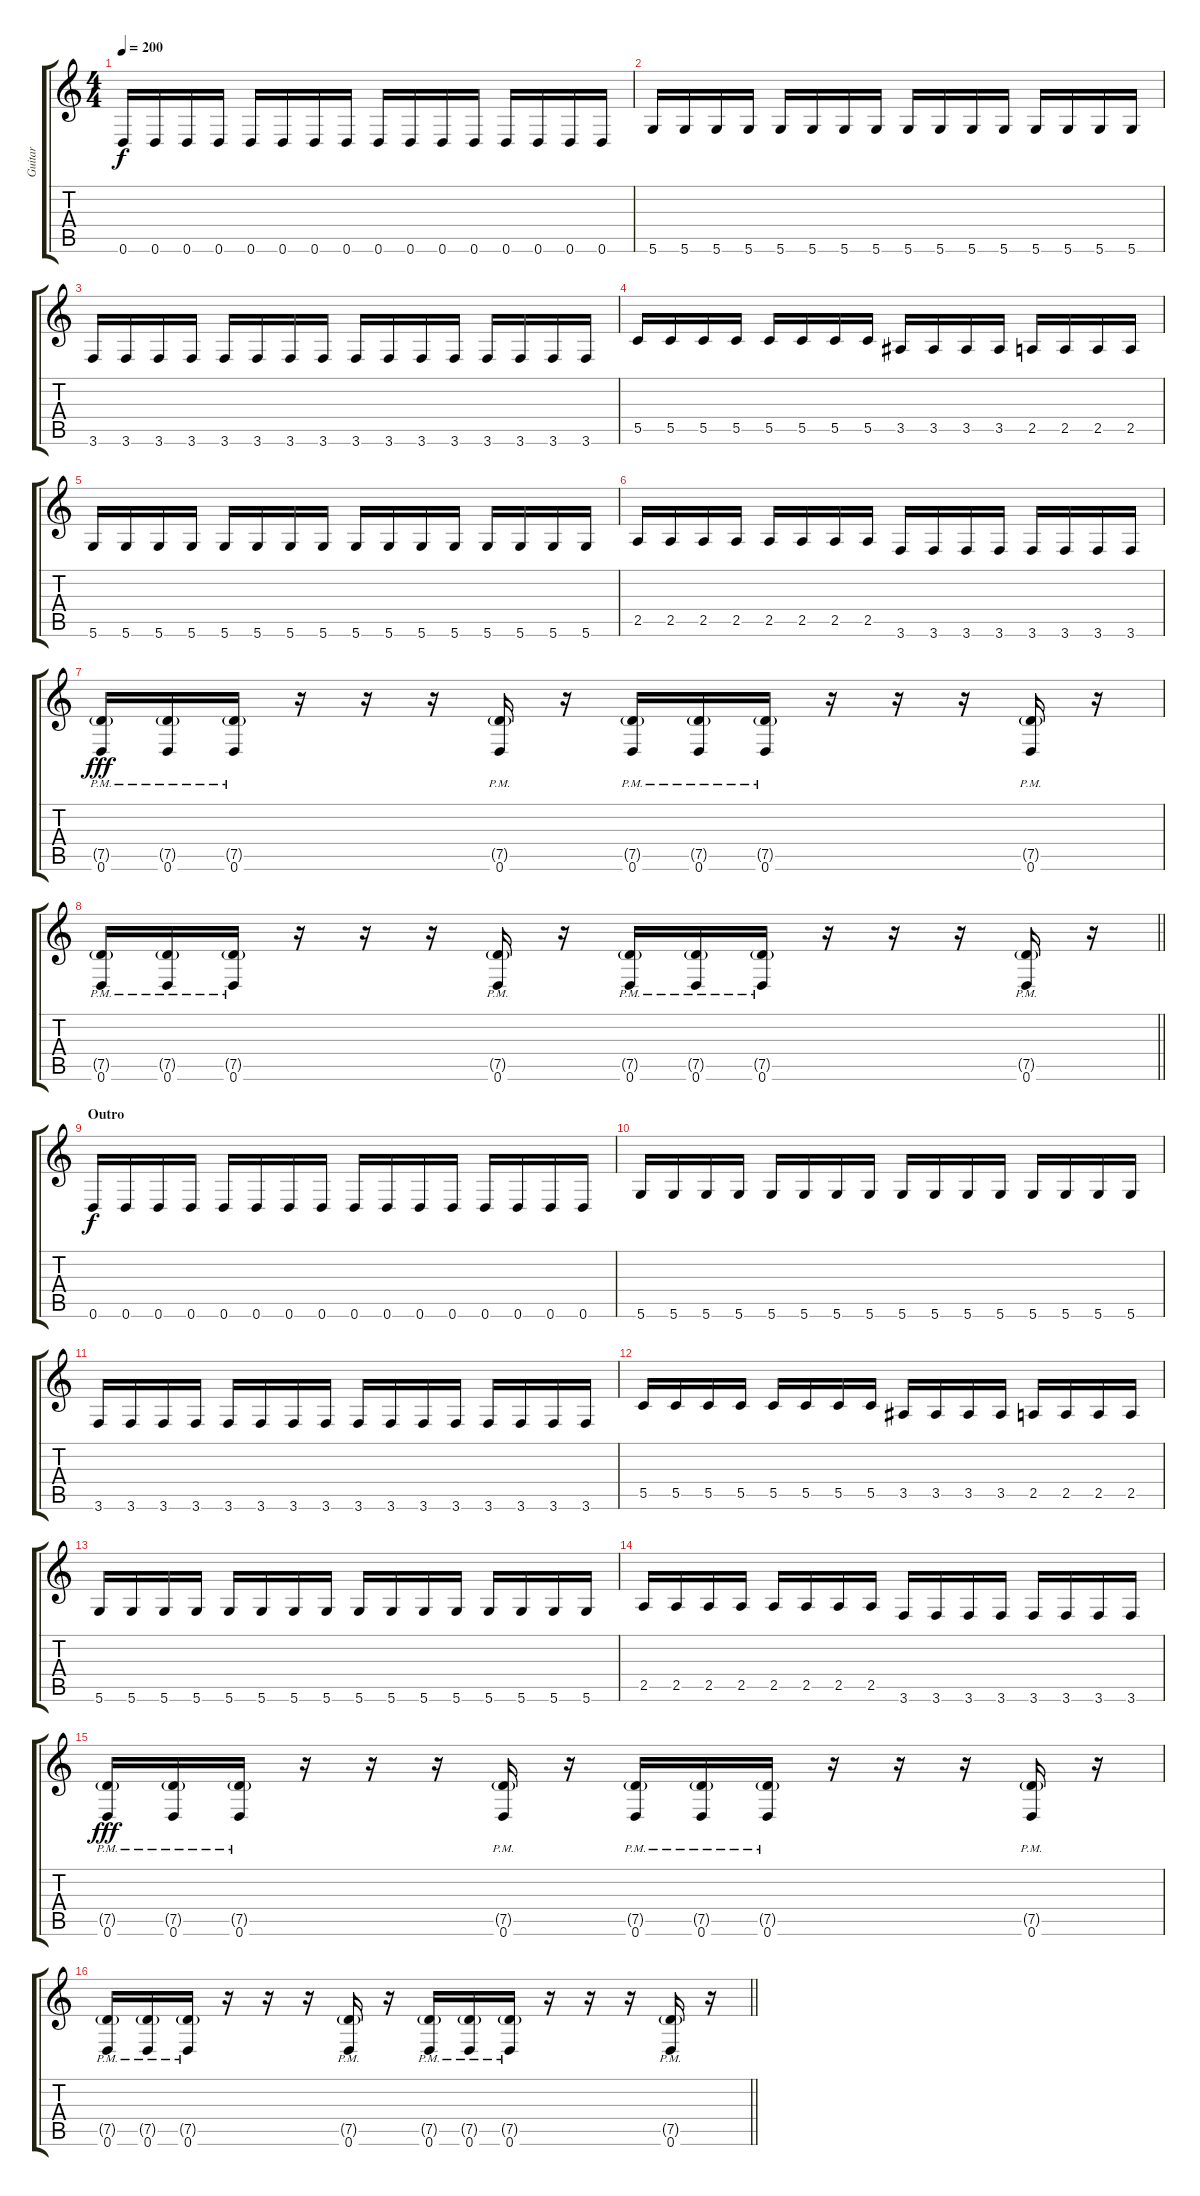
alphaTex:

\track ("Guitar" "Guitar") {instrument distortionguitar}
\staff {score tabs}
\tuning (D4 A3 F3 C3 G2 D2) {hide}
\ts (4 4)
\tempo 200
\clef g2
\ks c
0.6.16{dy f} 0.6.16 0.6.16 0.6.16 0.6.16 0.6.16 0.6.16 0.6.16 0.6.16 0.6.16 0.6.16 0.6.16 0.6.16 0.6.16 0.6.16 0.6.16 |
5.6.16 5.6.16 5.6.16 5.6.16 5.6.16 5.6.16 5.6.16 5.6.16 5.6.16 5.6.16 5.6.16 5.6.16 5.6.16 5.6.16 5.6.16 5.6.16 |
3.6.16 3.6.16 3.6.16 3.6.16 3.6.16 3.6.16 3.6.16 3.6.16 3.6.16 3.6.16 3.6.16 3.6.16 3.6.16 3.6.16 3.6.16 3.6.16 |
5.5.16 5.5.16 5.5.16 5.5.16 5.5.16 5.5.16 5.5.16 5.5.16 3.5.16 3.5.16 3.5.16 3.5.16 2.5.16 2.5.16 2.5.16 2.5.16 |
5.6.16 5.6.16 5.6.16 5.6.16 5.6.16 5.6.16 5.6.16 5.6.16 5.6.16 5.6.16 5.6.16 5.6.16 5.6.16 5.6.16 5.6.16 5.6.16 |
2.5.16 2.5.16 2.5.16 2.5.16 2.5.16 2.5.16 2.5.16 2.5.16 3.6.16 3.6.16 3.6.16 3.6.16 3.6.16 3.6.16 3.6.16 3.6.16 |
(7.5{g pm} 0.6{pm}).16{dy fff} (7.5{g pm} 0.6{pm}).16 (7.5{g pm} 0.6{pm}).16 r.16 r.16 r.16 (7.5{g pm} 0.6{pm}).16 r.16 (7.5{g pm} 0.6{pm}).16 (7.5{g pm} 0.6{pm}).16 (7.5{g pm} 0.6{pm}).16 r.16 r.16 r.16 (7.5{g pm} 0.6{pm}).16 r.16 |
\barLineRight lightlight
(7.5{g pm} 0.6{pm}).16 (7.5{g pm} 0.6{pm}).16 (7.5{g pm} 0.6{pm}).16 r.16 r.16 r.16 (7.5{g pm} 0.6{pm}).16 r.16 (7.5{g pm} 0.6{pm}).16 (7.5{g pm} 0.6{pm}).16 (7.5{g pm} 0.6{pm}).16 r.16 r.16 r.16 (7.5{g pm} 0.6{pm}).16 r.16 |
\section ("" "Outro")
0.6.16{dy f} 0.6.16 0.6.16 0.6.16 0.6.16 0.6.16 0.6.16 0.6.16 0.6.16 0.6.16 0.6.16 0.6.16 0.6.16 0.6.16 0.6.16 0.6.16 |
5.6.16 5.6.16 5.6.16 5.6.16 5.6.16 5.6.16 5.6.16 5.6.16 5.6.16 5.6.16 5.6.16 5.6.16 5.6.16 5.6.16 5.6.16 5.6.16 |
3.6.16 3.6.16 3.6.16 3.6.16 3.6.16 3.6.16 3.6.16 3.6.16 3.6.16 3.6.16 3.6.16 3.6.16 3.6.16 3.6.16 3.6.16 3.6.16 |
5.5.16 5.5.16 5.5.16 5.5.16 5.5.16 5.5.16 5.5.16 5.5.16 3.5.16 3.5.16 3.5.16 3.5.16 2.5.16 2.5.16 2.5.16 2.5.16 |
5.6.16 5.6.16 5.6.16 5.6.16 5.6.16 5.6.16 5.6.16 5.6.16 5.6.16 5.6.16 5.6.16 5.6.16 5.6.16 5.6.16 5.6.16 5.6.16 |
2.5.16 2.5.16 2.5.16 2.5.16 2.5.16 2.5.16 2.5.16 2.5.16 3.6.16 3.6.16 3.6.16 3.6.16 3.6.16 3.6.16 3.6.16 3.6.16 |
(7.5{g pm} 0.6{pm}).16{dy fff} (7.5{g pm} 0.6{pm}).16 (7.5{g pm} 0.6{pm}).16 r.16 r.16 r.16 (7.5{g pm} 0.6{pm}).16 r.16 (7.5{g pm} 0.6{pm}).16 (7.5{g pm} 0.6{pm}).16 (7.5{g pm} 0.6{pm}).16 r.16 r.16 r.16 (7.5{g pm} 0.6{pm}).16 r.16 |
\barLineRight lightlight
(7.5{g pm} 0.6{pm}).16 (7.5{g pm} 0.6{pm}).16 (7.5{g pm} 0.6{pm}).16 r.16 r.16 r.16 (7.5{g pm} 0.6{pm}).16 r.16 (7.5{g pm} 0.6{pm}).16 (7.5{g pm} 0.6{pm}).16 (7.5{g pm} 0.6{pm}).16 r.16 r.16 r.16 (7.5{g pm} 0.6{pm}).16 r.16
